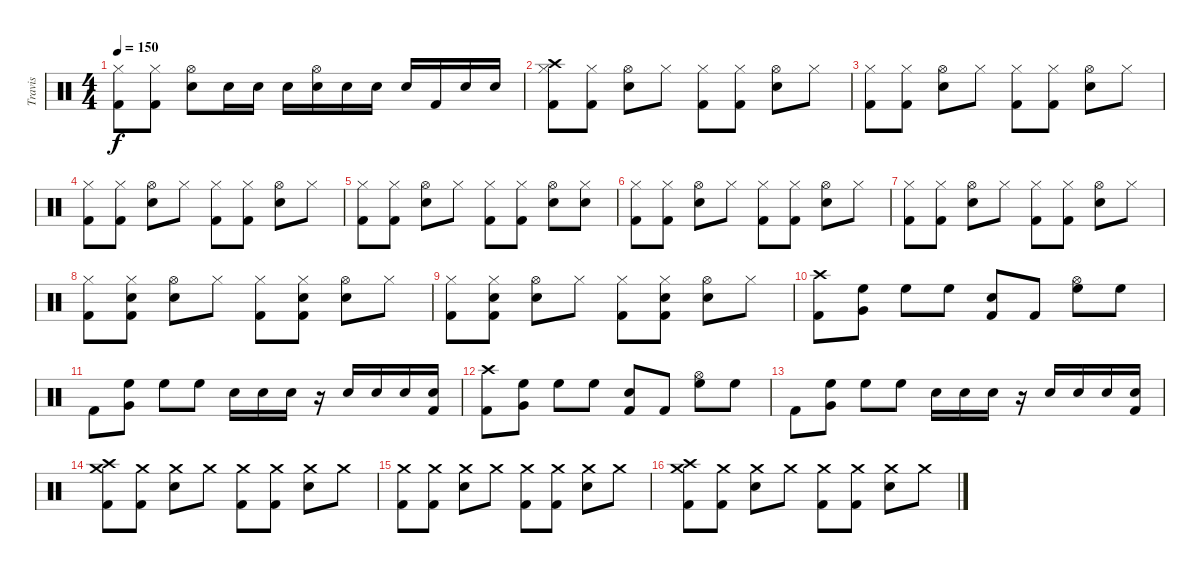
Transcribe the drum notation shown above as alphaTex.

\track ("Travis" "Travis") {instrument percussion}
\staff {score}
\articulation defaults
\ts (4 4)
\tempo 150
\clef neutral
\ks c
("Hi-Hat (closed)" "Kick (hit) 2").8{dy f} ("Hi-Hat (closed)" "Kick (hit) 2").8 ("Hi-Hat (open)" "Snare (hit) 2").8 "Snare (hit) 2".16 "Snare (hit) 2".16 "Snare (hit) 2".16 ("Hi-Hat (open)" "Snare (hit) 2").16 "Snare (hit) 2".16 "Snare (hit) 2".16 "Snare (hit) 2".16 "Kick (hit) 2".16 "Snare (hit) 2".16 "Snare (hit) 2".16 |
("Crash high (hit)" "Hi-Hat (closed)" "Kick (hit) 2").8 ("Hi-Hat (closed)" "Kick (hit) 2").8 ("Hi-Hat (open)" "Snare (hit) 2").8 "Hi-Hat (closed)".8 ("Hi-Hat (closed)" "Kick (hit) 2").8 ("Hi-Hat (closed)" "Kick (hit) 2").8 ("Hi-Hat (open)" "Snare (hit) 2").8 "Hi-Hat (closed)".8 |
("Hi-Hat (closed)" "Kick (hit) 2").8 ("Hi-Hat (closed)" "Kick (hit) 2").8 ("Hi-Hat (open)" "Snare (hit) 2").8 "Hi-Hat (closed)".8 ("Hi-Hat (closed)" "Kick (hit) 2").8 ("Hi-Hat (closed)" "Kick (hit) 2").8 ("Hi-Hat (open)" "Snare (hit) 2").8 "Hi-Hat (closed)".8 |
("Hi-Hat (closed)" "Kick (hit) 2").8 ("Hi-Hat (closed)" "Kick (hit) 2").8 ("Hi-Hat (open)" "Snare (hit) 2").8 "Hi-Hat (closed)".8 ("Hi-Hat (closed)" "Kick (hit) 2").8 ("Hi-Hat (closed)" "Kick (hit) 2").8 ("Hi-Hat (open)" "Snare (hit) 2").8 "Hi-Hat (closed)".8 |
("Hi-Hat (closed)" "Kick (hit) 2").8 ("Hi-Hat (closed)" "Kick (hit) 2").8 ("Hi-Hat (open)" "Snare (hit) 2").8 "Hi-Hat (closed)".8 ("Hi-Hat (closed)" "Kick (hit) 2").8 ("Hi-Hat (closed)" "Kick (hit) 2").8 ("Hi-Hat (open)" "Snare (hit) 2").8 ("Hi-Hat (closed)" "Snare (hit) 2").8 |
("Hi-Hat (closed)" "Kick (hit) 2").8 ("Hi-Hat (closed)" "Kick (hit) 2").8 ("Hi-Hat (open)" "Snare (hit) 2").8 "Hi-Hat (closed)".8 ("Hi-Hat (closed)" "Kick (hit) 2").8 ("Hi-Hat (closed)" "Kick (hit) 2").8 ("Hi-Hat (open)" "Snare (hit) 2").8 "Hi-Hat (closed)".8 |
("Hi-Hat (closed)" "Kick (hit) 2").8 ("Hi-Hat (closed)" "Kick (hit) 2").8 ("Hi-Hat (open)" "Snare (hit) 2").8 "Hi-Hat (closed)".8 ("Hi-Hat (closed)" "Kick (hit) 2").8 ("Hi-Hat (closed)" "Kick (hit) 2").8 ("Hi-Hat (open)" "Snare (hit) 2").8 "Hi-Hat (closed)".8 |
("Hi-Hat (closed)" "Kick (hit) 2").8 ("Hi-Hat (closed)" "Snare (hit) 2" "Kick (hit) 2").8 ("Hi-Hat (open)" "Snare (hit) 2").8 "Hi-Hat (closed)".8 ("Hi-Hat (closed)" "Kick (hit) 2").8 ("Hi-Hat (closed)" "Snare (hit) 2" "Kick (hit) 2").8 ("Hi-Hat (open)" "Snare (hit) 2").8 "Hi-Hat (closed)".8 |
("Hi-Hat (closed)" "Kick (hit) 2").8 ("Hi-Hat (closed)" "Snare (hit) 2" "Kick (hit) 2").8 ("Hi-Hat (open)" "Snare (hit) 2").8 "Hi-Hat (closed)".8 ("Hi-Hat (closed)" "Kick (hit) 2").8 ("Hi-Hat (closed)" "Snare (hit) 2" "Kick (hit) 2").8 ("Hi-Hat (open)" "Snare (hit) 2").8 "Hi-Hat (closed)".8 |
("Crash high (hit)" "Kick (hit) 2").8 ("Very Low Tom (hit)" "High Floor Tom (hit)").8 "High Floor Tom (hit)".8 "High Floor Tom (hit)".8 ("Snare (hit) 2" "Kick (hit) 2").8 "Kick (hit) 2".8 ("Hi-Hat (open)" "High Floor Tom (hit)").8 "High Floor Tom (hit)".8 |
"Kick (hit) 2".8 ("Very Low Tom (hit)" "High Floor Tom (hit)").8 "High Floor Tom (hit)".8 "High Floor Tom (hit)".8 "Snare (hit) 2".16 "Snare (hit) 2".16 "Snare (hit) 2".16 r.16 "Snare (hit) 2".16 "Snare (hit) 2".16 "Snare (hit) 2".16 ("Snare (hit) 2" "Kick (hit) 2").16 |
("Crash high (hit)" "Kick (hit) 2").8 ("Very Low Tom (hit)" "High Floor Tom (hit)").8 "High Floor Tom (hit)".8 "High Floor Tom (hit)".8 ("Snare (hit) 2" "Kick (hit) 2").8 "Kick (hit) 2".8 ("Hi-Hat (open)" "High Floor Tom (hit)").8 "High Floor Tom (hit)".8 |
"Kick (hit) 2".8 ("Very Low Tom (hit)" "High Floor Tom (hit)").8 "High Floor Tom (hit)".8 "High Floor Tom (hit)".8 "Snare (hit) 2".16 "Snare (hit) 2".16 "Snare (hit) 2".16 r.16 "Snare (hit) 2".16 "Snare (hit) 2".16 "Snare (hit) 2".16 ("Snare (hit) 2" "Kick (hit) 2").16 |
("Crash high (hit)" "Crash medium (hit)" "Kick (hit) 2").8 ("Crash medium (hit)"{x} "Kick (hit) 2").8 ("Crash medium (hit)" "Snare (hit) 2").8 "Crash medium (hit)"{x}.8 ("Crash medium (hit)" "Kick (hit) 2").8 ("Crash medium (hit)"{x} "Kick (hit) 2").8 ("Crash medium (hit)" "Snare (hit) 2").8 "Crash medium (hit)"{x}.8 |
("Crash medium (hit)" "Kick (hit) 2").8 ("Crash medium (hit)"{x} "Kick (hit) 2").8 ("Crash medium (hit)" "Snare (hit) 2").8 "Crash medium (hit)"{x}.8 ("Crash medium (hit)" "Kick (hit) 2").8 ("Crash medium (hit)"{x} "Kick (hit) 2").8 ("Crash medium (hit)" "Snare (hit) 2").8 "Crash medium (hit)"{x}.8 |
("Crash high (hit)" "Crash medium (hit)" "Kick (hit) 2").8 ("Crash medium (hit)"{x} "Kick (hit) 2").8 ("Crash medium (hit)" "Snare (hit) 2").8 "Crash medium (hit)"{x}.8 ("Crash medium (hit)" "Kick (hit) 2").8 ("Crash medium (hit)"{x} "Kick (hit) 2").8 ("Crash medium (hit)" "Snare (hit) 2").8 "Crash medium (hit)"{x}.8
